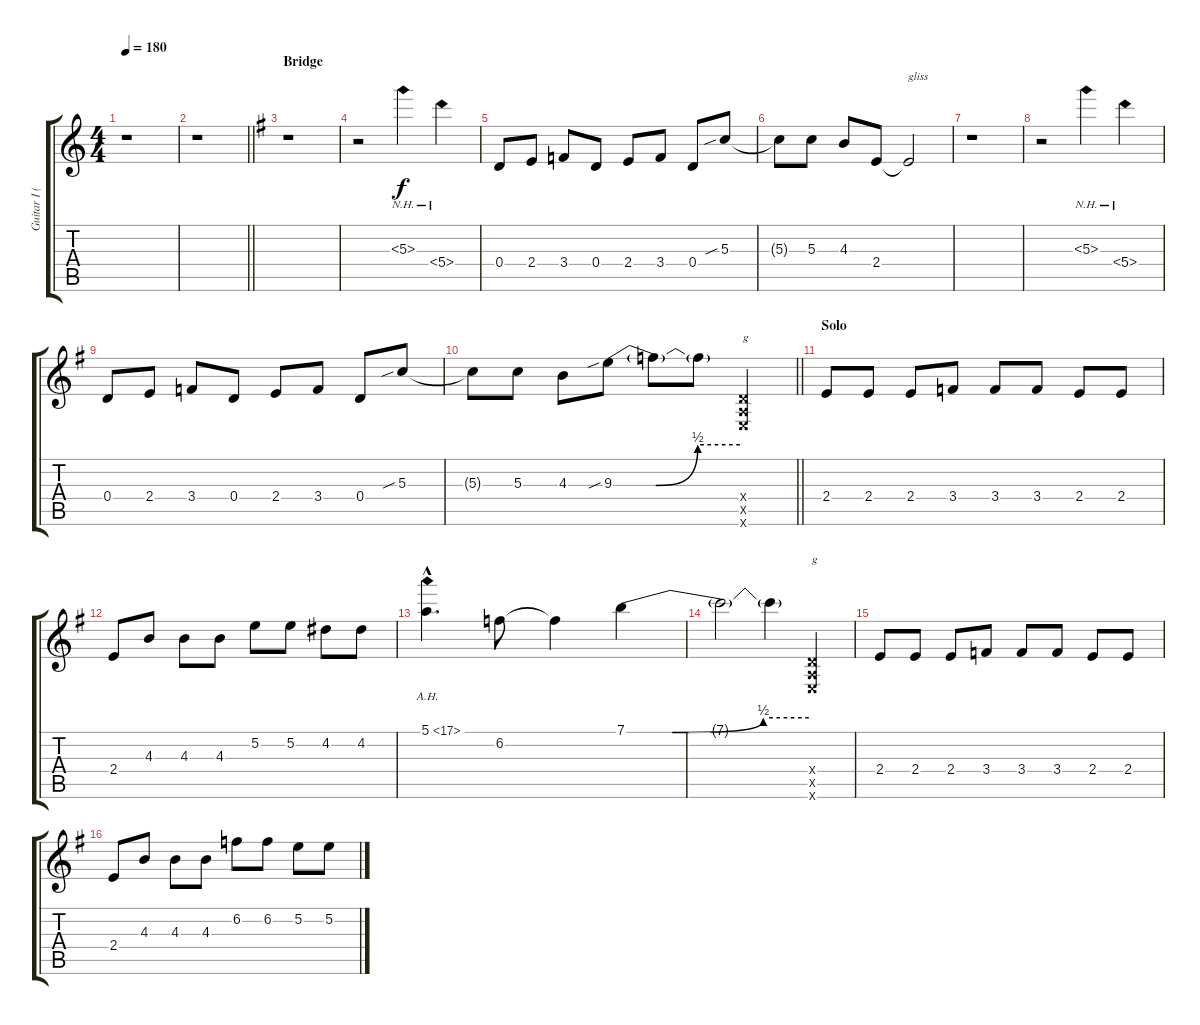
\track ("Guitar I (Aiji)" "Guitar I (") {instrument distortionguitar}
\staff {score tabs}
\tuning (E4 B3 G3 D3 A2 E2) {hide}
\ts (4 4)
\tempo 180
\clef g2
\ks c
r.1{dy f} |
\barLineRight lightlight
r.1 |
\section ("" "Bridge")
\ks g
r.1 |
r.2 5.3{nh}.4 5.4{nh}.4 |
0.4.8 2.4.8 3.4.8 0.4.8 2.4.8 3.4.8 0.4.8 5.3{sib}.8 |
5.3{t}.8 5.3.8 4.3.8 2.4.8 2.4{t}.2{txt "gliss"} |
r.1 |
r.2 5.3{nh}.4 5.4{nh}.4 |
0.4.8 2.4.8 3.4.8 0.4.8 2.4.8 3.4.8 0.4.8 5.3{sib}.8 |
\barLineRight lightlight
5.3{t}.8 5.3.8 4.3.8 9.3{be (custom 0 0 20 0 40 2 60 2) sib}.8 9.3{t}.8 9.3{t}.8 (0.4{x} 0.5{x} 0.6{x}).4{txt "g"} |
\section ("" "Solo")
2.4.8{volume 16} 2.4.8 2.4.8 3.4.8 3.4.8 3.4.8 2.4.8 2.4.8 |
2.4.8 4.3.8 4.3.8 4.3.8 5.2.8 5.2.8 4.2.8 4.2.8 |
5.1{ah 12 hac}.4{d} 6.2.8 6.2{t}.4 7.1{be (custom 0 0 15 0 45 2 60 2)}.4 |
7.1{t}.2 7.1{t}.4 (0.4{x} 0.5{x} 0.6{x}).4{txt "g"} |
2.4.8 2.4.8 2.4.8 3.4.8 3.4.8 3.4.8 2.4.8 2.4.8 |
2.4.8 4.3.8 4.3.8 4.3.8 6.2.8 6.2.8 5.2.8 5.2.8
